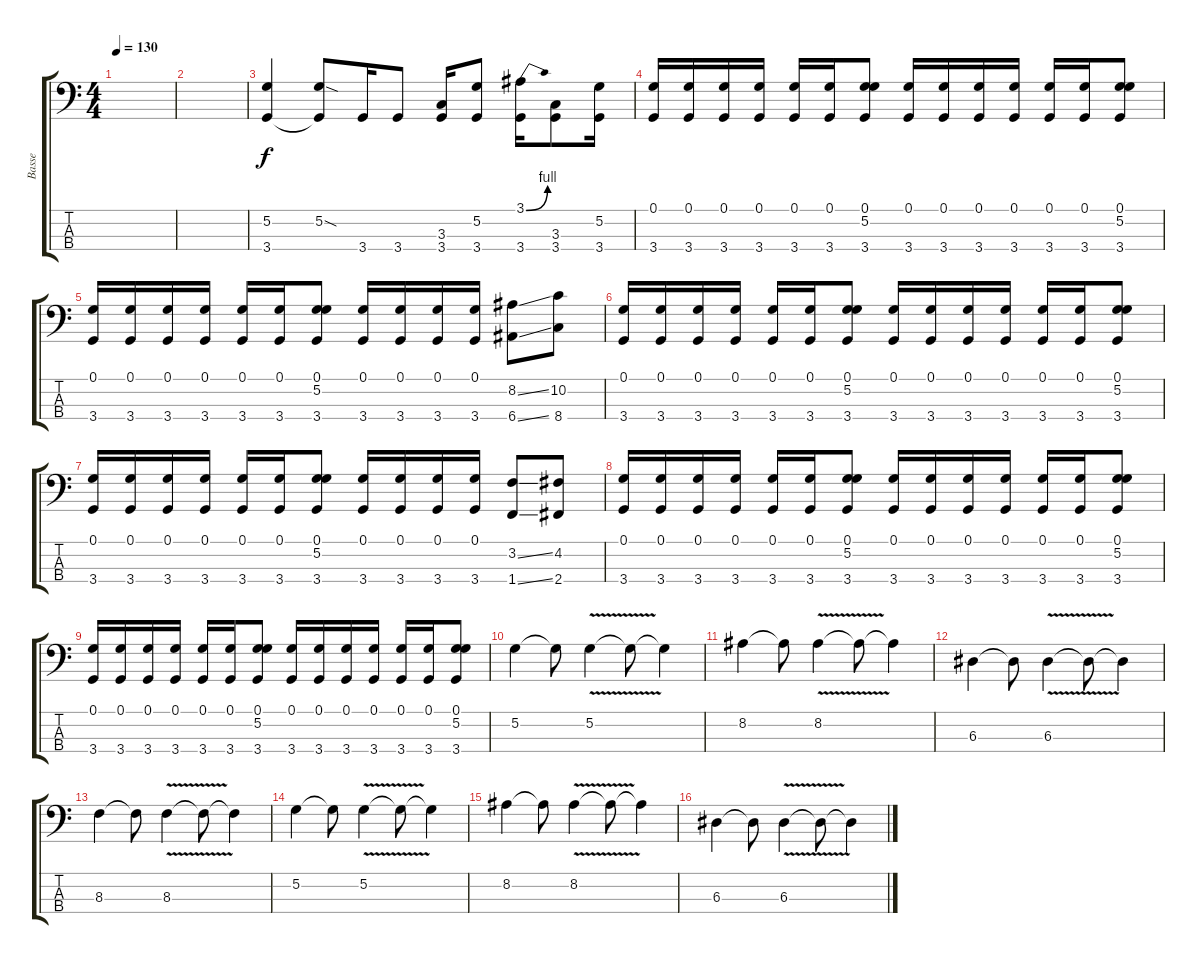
\track ("Basse" "Basse") {instrument electricbasspick}
\staff {score tabs}
\tuning (G2 D2 A1 E1) {hide}
\ts (4 4)
\tempo 130
\clef f4
\ks c
|
|
(5.2 3.4).4 (5.2{sod} 3.4{t}).8 3.4.16 3.4.8 (3.3 3.4).16 (5.2 3.4).8 (3.1{be (bend 0 0 60 4)} 3.4).16 (3.3 3.4).8 (5.2 3.4).16 |
(0.1 3.4).16 (0.1 3.4).16 (0.1 3.4).16 (0.1 3.4).16 (0.1 3.4).16 (0.1 3.4).16 (0.1 5.2 3.4).8 (0.1 3.4).16 (0.1 3.4).16 (0.1 3.4).16 (0.1 3.4).16 (0.1 3.4).16 (0.1 3.4).16 (0.1 5.2 3.4).8 |
(0.1 3.4).16 (0.1 3.4).16 (0.1 3.4).16 (0.1 3.4).16 (0.1 3.4).16 (0.1 3.4).16 (0.1 5.2 3.4).8 (0.1 3.4).16 (0.1 3.4).16 (0.1 3.4).16 (0.1 3.4).16 (8.2{ss} 6.4{ss}).8 (10.2 8.4).8 |
(0.1 3.4).16 (0.1 3.4).16 (0.1 3.4).16 (0.1 3.4).16 (0.1 3.4).16 (0.1 3.4).16 (0.1 5.2 3.4).8 (0.1 3.4).16 (0.1 3.4).16 (0.1 3.4).16 (0.1 3.4).16 (0.1 3.4).16 (0.1 3.4).16 (0.1 5.2 3.4).8 |
(0.1 3.4).16 (0.1 3.4).16 (0.1 3.4).16 (0.1 3.4).16 (0.1 3.4).16 (0.1 3.4).16 (0.1 5.2 3.4).8 (0.1 3.4).16 (0.1 3.4).16 (0.1 3.4).16 (0.1 3.4).16 (3.2{ss} 1.4{ss}).8 (4.2 2.4).8 |
(0.1 3.4).16 (0.1 3.4).16 (0.1 3.4).16 (0.1 3.4).16 (0.1 3.4).16 (0.1 3.4).16 (0.1 5.2 3.4).8 (0.1 3.4).16 (0.1 3.4).16 (0.1 3.4).16 (0.1 3.4).16 (0.1 3.4).16 (0.1 3.4).16 (0.1 5.2 3.4).8 |
(0.1 3.4).16 (0.1 3.4).16 (0.1 3.4).16 (0.1 3.4).16 (0.1 3.4).16 (0.1 3.4).16 (0.1 5.2 3.4).8 (0.1 3.4).16 (0.1 3.4).16 (0.1 3.4).16 (0.1 3.4).16 (0.1 3.4).16 (0.1 3.4).16 (0.1 5.2 3.4).8 |
5.2.4 5.2{t}.8 5.2{v}.4 5.2{t}.8 5.2{t}.4 |
8.2.4 8.2{t}.8 8.2{v}.4 8.2{t}.8 8.2{t}.4 |
6.3.4 6.3{t}.8 6.3{v}.4 6.3{t}.8 6.3{t}.4 |
8.3.4 8.3{t}.8 8.3{v}.4 8.3{t}.8 8.3{t}.4 |
5.2.4 5.2{t}.8 5.2{v}.4 5.2{t}.8 5.2{t}.4 |
8.2.4 8.2{t}.8 8.2{v}.4 8.2{t}.8 8.2{t}.4 |
6.3.4 6.3{t}.8 6.3{v}.4 6.3{t}.8 6.3{t}.4
